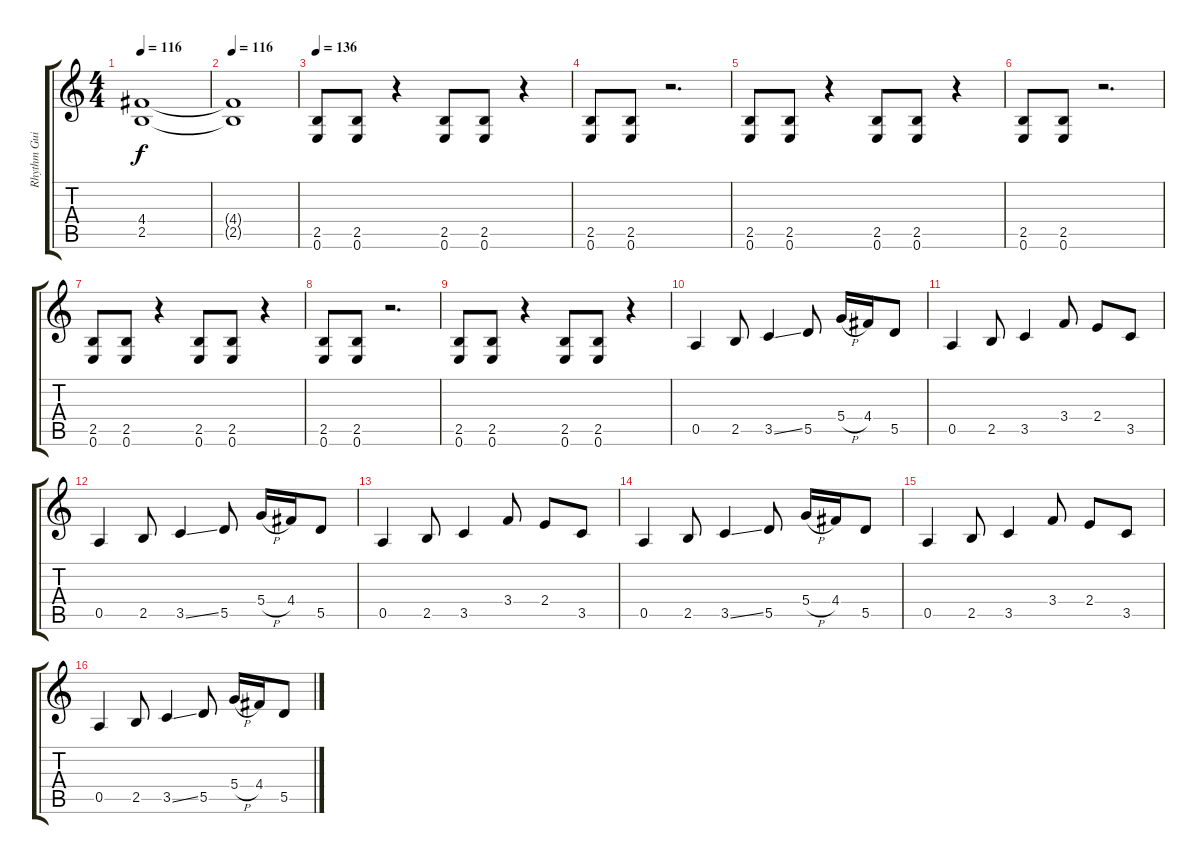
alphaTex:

\track ("Rhythm Guitar" "Rhythm Gui") {instrument overdrivenguitar}
\staff {score tabs}
\tuning (E4 B3 G3 D3 A2 E2) {hide}
\ts (4 4)
\tempo 116
\clef g2
\ks c
(4.4 2.5).1{dy f} |
\tempo 116
(4.4{t} 2.5{t}).1 |
\tempo 136
(2.5 0.6).8 (2.5 0.6).8 r.4 (2.5 0.6).8 (2.5 0.6).8 r.4 |
(2.5 0.6).8 (2.5 0.6).8 r.2{d} |
(2.5 0.6).8 (2.5 0.6).8 r.4 (2.5 0.6).8 (2.5 0.6).8 r.4 |
(2.5 0.6).8 (2.5 0.6).8 r.2{d} |
(2.5 0.6).8 (2.5 0.6).8 r.4 (2.5 0.6).8 (2.5 0.6).8 r.4 |
(2.5 0.6).8 (2.5 0.6).8 r.2{d} |
(2.5 0.6).8 (2.5 0.6).8 r.4 (2.5 0.6).8 (2.5 0.6).8 r.4 |
0.5.4 2.5.8 3.5{ss}.4 5.5.8 5.4{h}.16 4.4.16 5.5.8 |
0.5.4 2.5.8 3.5.4 3.4.8 2.4.8 3.5.8 |
0.5.4 2.5.8 3.5{ss}.4 5.5.8 5.4{h}.16 4.4.16 5.5.8 |
0.5.4 2.5.8 3.5.4 3.4.8 2.4.8 3.5.8 |
0.5.4 2.5.8 3.5{ss}.4 5.5.8 5.4{h}.16 4.4.16 5.5.8 |
0.5.4 2.5.8 3.5.4 3.4.8 2.4.8 3.5.8 |
0.5.4 2.5.8 3.5{ss}.4 5.5.8 5.4{h}.16 4.4.16 5.5.8
